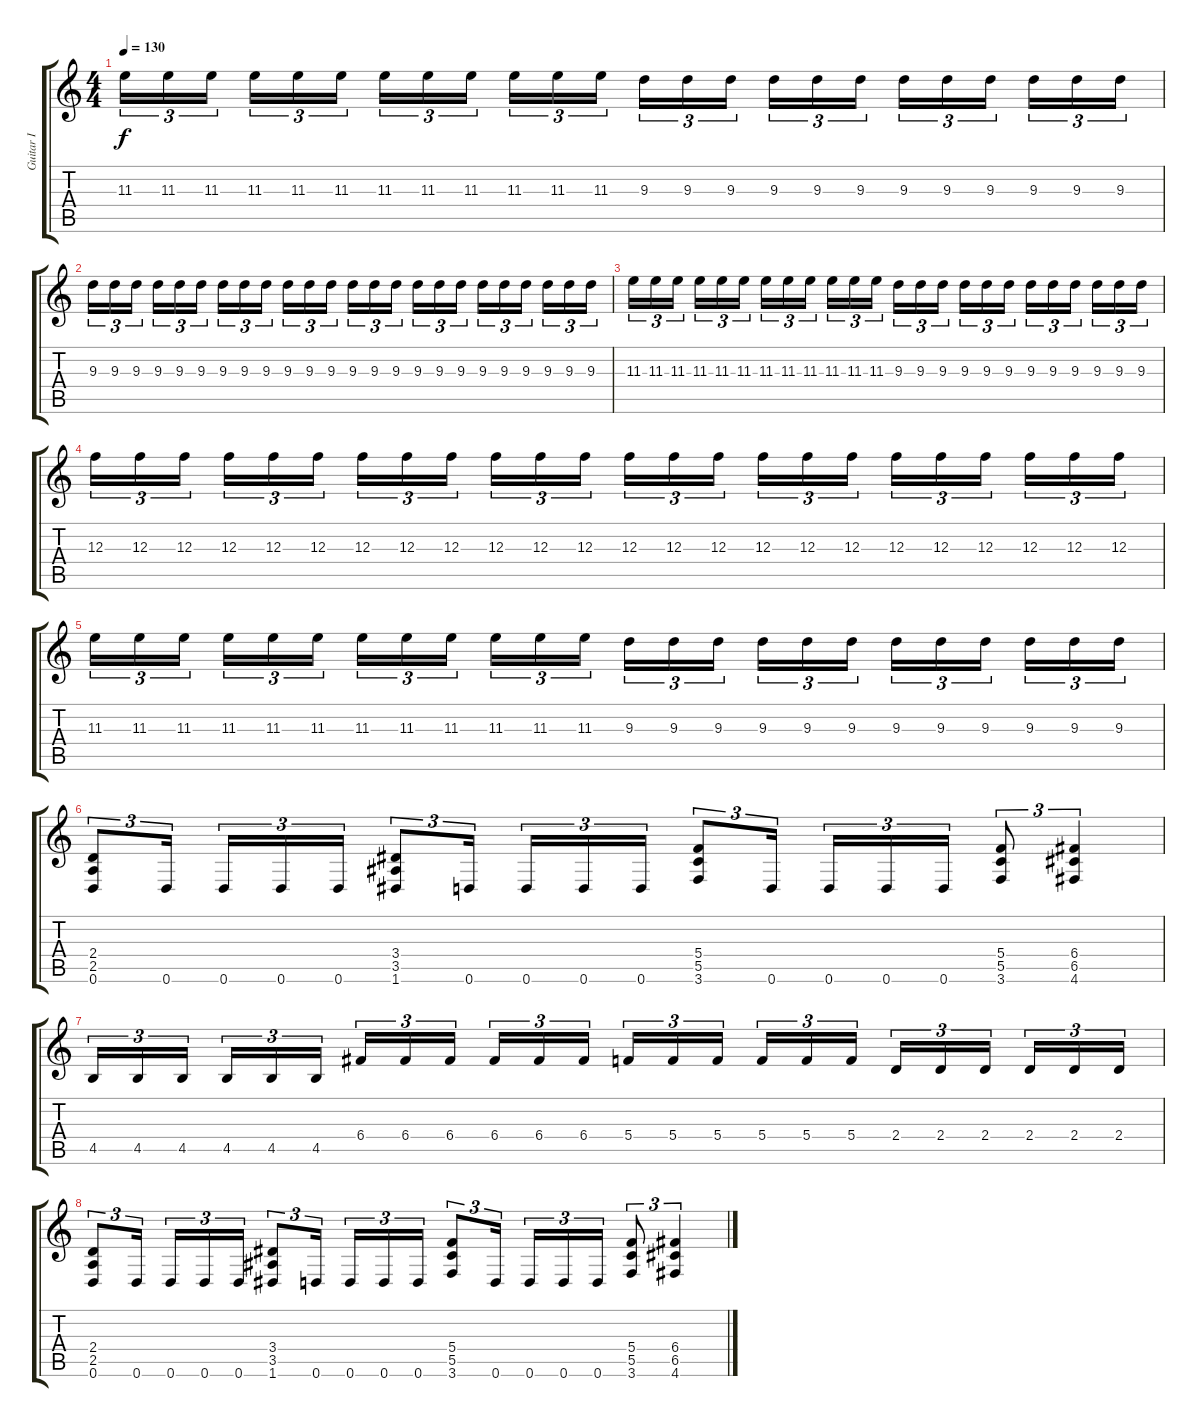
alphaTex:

\track ("Guitar I" "Guitar I") {instrument distortionguitar}
\staff {score tabs}
\tuning (D4 A3 F3 C3 G2 D2) {hide}
\ts (4 4)
\tempo 130
\clef g2
\ks c
11.3.16{tu (3 2) dy f} 11.3.16{tu (3 2)} 11.3.16{tu (3 2)} 11.3.16{tu (3 2)} 11.3.16{tu (3 2)} 11.3.16{tu (3 2)} 11.3.16{tu (3 2)} 11.3.16{tu (3 2)} 11.3.16{tu (3 2)} 11.3.16{tu (3 2)} 11.3.16{tu (3 2)} 11.3.16{tu (3 2)} 9.3.16{tu (3 2)} 9.3.16{tu (3 2)} 9.3.16{tu (3 2)} 9.3.16{tu (3 2)} 9.3.16{tu (3 2)} 9.3.16{tu (3 2)} 9.3.16{tu (3 2)} 9.3.16{tu (3 2)} 9.3.16{tu (3 2)} 9.3.16{tu (3 2)} 9.3.16{tu (3 2)} 9.3.16{tu (3 2)} |
9.3.16{tu (3 2)} 9.3.16{tu (3 2)} 9.3.16{tu (3 2)} 9.3.16{tu (3 2)} 9.3.16{tu (3 2)} 9.3.16{tu (3 2)} 9.3.16{tu (3 2)} 9.3.16{tu (3 2)} 9.3.16{tu (3 2)} 9.3.16{tu (3 2)} 9.3.16{tu (3 2)} 9.3.16{tu (3 2)} 9.3.16{tu (3 2)} 9.3.16{tu (3 2)} 9.3.16{tu (3 2)} 9.3.16{tu (3 2)} 9.3.16{tu (3 2)} 9.3.16{tu (3 2)} 9.3.16{tu (3 2)} 9.3.16{tu (3 2)} 9.3.16{tu (3 2)} 9.3.16{tu (3 2)} 9.3.16{tu (3 2)} 9.3.16{tu (3 2)} |
11.3.16{tu (3 2)} 11.3.16{tu (3 2)} 11.3.16{tu (3 2)} 11.3.16{tu (3 2)} 11.3.16{tu (3 2)} 11.3.16{tu (3 2)} 11.3.16{tu (3 2)} 11.3.16{tu (3 2)} 11.3.16{tu (3 2)} 11.3.16{tu (3 2)} 11.3.16{tu (3 2)} 11.3.16{tu (3 2)} 9.3.16{tu (3 2)} 9.3.16{tu (3 2)} 9.3.16{tu (3 2)} 9.3.16{tu (3 2)} 9.3.16{tu (3 2)} 9.3.16{tu (3 2)} 9.3.16{tu (3 2)} 9.3.16{tu (3 2)} 9.3.16{tu (3 2)} 9.3.16{tu (3 2)} 9.3.16{tu (3 2)} 9.3.16{tu (3 2)} |
12.3.16{tu (3 2)} 12.3.16{tu (3 2)} 12.3.16{tu (3 2)} 12.3.16{tu (3 2)} 12.3.16{tu (3 2)} 12.3.16{tu (3 2)} 12.3.16{tu (3 2)} 12.3.16{tu (3 2)} 12.3.16{tu (3 2)} 12.3.16{tu (3 2)} 12.3.16{tu (3 2)} 12.3.16{tu (3 2)} 12.3.16{tu (3 2)} 12.3.16{tu (3 2)} 12.3.16{tu (3 2)} 12.3.16{tu (3 2)} 12.3.16{tu (3 2)} 12.3.16{tu (3 2)} 12.3.16{tu (3 2)} 12.3.16{tu (3 2)} 12.3.16{tu (3 2)} 12.3.16{tu (3 2)} 12.3.16{tu (3 2)} 12.3.16{tu (3 2)} |
11.3.16{tu (3 2)} 11.3.16{tu (3 2)} 11.3.16{tu (3 2)} 11.3.16{tu (3 2)} 11.3.16{tu (3 2)} 11.3.16{tu (3 2)} 11.3.16{tu (3 2)} 11.3.16{tu (3 2)} 11.3.16{tu (3 2)} 11.3.16{tu (3 2)} 11.3.16{tu (3 2)} 11.3.16{tu (3 2)} 9.3.16{tu (3 2)} 9.3.16{tu (3 2)} 9.3.16{tu (3 2)} 9.3.16{tu (3 2)} 9.3.16{tu (3 2)} 9.3.16{tu (3 2)} 9.3.16{tu (3 2)} 9.3.16{tu (3 2)} 9.3.16{tu (3 2)} 9.3.16{tu (3 2)} 9.3.16{tu (3 2)} 9.3.16{tu (3 2)} |
(2.4 2.5 0.6).8{tu (3 2)} 0.6.16{tu (3 2)} 0.6.16{tu (3 2)} 0.6.16{tu (3 2)} 0.6.16{tu (3 2)} (3.4 3.5 1.6).8{tu (3 2)} 0.6.16{tu (3 2)} 0.6.16{tu (3 2)} 0.6.16{tu (3 2)} 0.6.16{tu (3 2)} (5.4 5.5 3.6).8{tu (3 2)} 0.6.16{tu (3 2)} 0.6.16{tu (3 2)} 0.6.16{tu (3 2)} 0.6.16{tu (3 2)} (5.4 5.5 3.6).8{tu (3 2)} (6.4 6.5 4.6).4{tu (3 2)} |
4.5.16{tu (3 2)} 4.5.16{tu (3 2)} 4.5.16{tu (3 2)} 4.5.16{tu (3 2)} 4.5.16{tu (3 2)} 4.5.16{tu (3 2)} 6.4.16{tu (3 2)} 6.4.16{tu (3 2)} 6.4.16{tu (3 2)} 6.4.16{tu (3 2)} 6.4.16{tu (3 2)} 6.4.16{tu (3 2)} 5.4.16{tu (3 2)} 5.4.16{tu (3 2)} 5.4.16{tu (3 2)} 5.4.16{tu (3 2)} 5.4.16{tu (3 2)} 5.4.16{tu (3 2)} 2.4.16{tu (3 2)} 2.4.16{tu (3 2)} 2.4.16{tu (3 2)} 2.4.16{tu (3 2)} 2.4.16{tu (3 2)} 2.4.16{tu (3 2)} |
(2.4 2.5 0.6).8{tu (3 2)} 0.6.16{tu (3 2)} 0.6.16{tu (3 2)} 0.6.16{tu (3 2)} 0.6.16{tu (3 2)} (3.4 3.5 1.6).8{tu (3 2)} 0.6.16{tu (3 2)} 0.6.16{tu (3 2)} 0.6.16{tu (3 2)} 0.6.16{tu (3 2)} (5.4 5.5 3.6).8{tu (3 2)} 0.6.16{tu (3 2)} 0.6.16{tu (3 2)} 0.6.16{tu (3 2)} 0.6.16{tu (3 2)} (5.4 5.5 3.6).8{tu (3 2)} (6.4 6.5 4.6).4{tu (3 2)}
